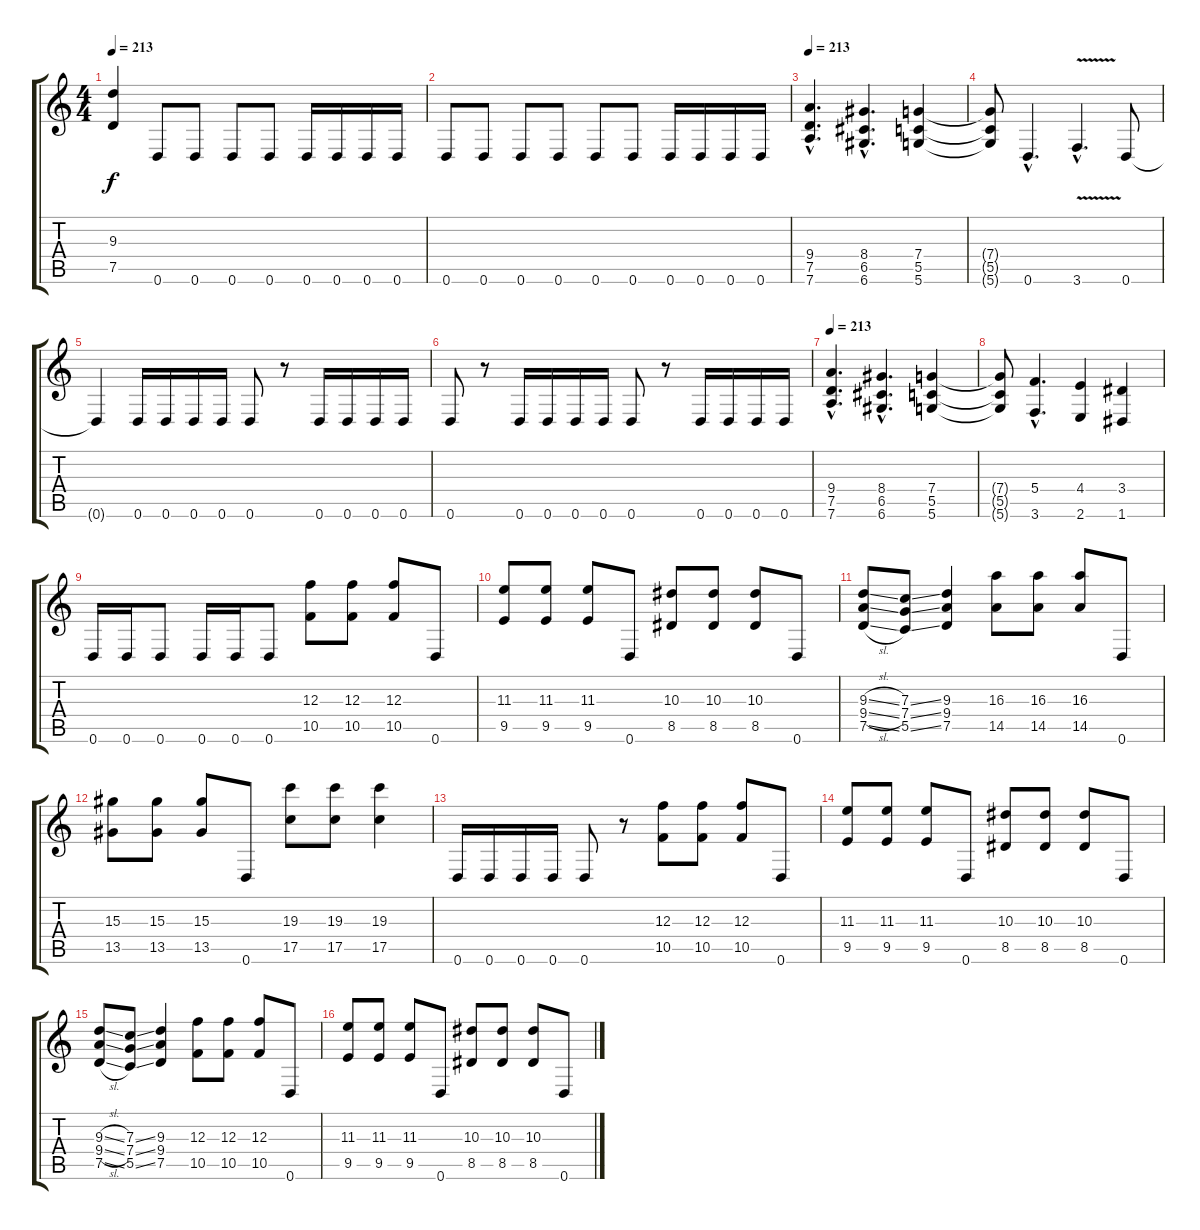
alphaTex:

\track "" {instrument distortionguitar}
\staff {score tabs}
\tuning (D4 A3 F3 C3 G2 D2) {hide}
\ts (4 4)
\tempo 213
\clef g2
\ks c
(9.3 7.5).4{dy f} 0.6.8 0.6.8 0.6.8 0.6.8 0.6.16 0.6.16 0.6.16 0.6.16 |
0.6.8 0.6.8 0.6.8 0.6.8 0.6.8 0.6.8 0.6.16 0.6.16 0.6.16 0.6.16 |
\tempo 213
(9.4{hac} 7.5{hac} 7.6{hac}).4{d} (8.4{hac} 6.5{hac} 6.6{hac}).4{d} (7.4 5.5 5.6).4 |
(7.4{t} 5.5{t} 5.6{t}).8 0.6{hac}.4{d} 3.6{v hac}.4{d} 0.6.8 |
0.6{t}.4 0.6.16 0.6.16 0.6.16 0.6.16 0.6.8 r.8 0.6.16 0.6.16 0.6.16 0.6.16 |
0.6.8 r.8 0.6.16 0.6.16 0.6.16 0.6.16 0.6.8 r.8 0.6.16 0.6.16 0.6.16 0.6.16 |
\tempo 213
(9.4{hac} 7.5{hac} 7.6{hac}).4{d} (8.4{hac} 6.5{hac} 6.6{hac}).4{d} (7.4 5.5 5.6).4 |
(7.4{t} 5.5{t} 5.6{t}).8 (5.4{hac} 3.6{hac}).4{d} (4.4 2.6).4 (3.4 1.6).4 |
0.6.16 0.6.16 0.6.8 0.6.16 0.6.16 0.6.8 (12.3 10.5).8 (12.3 10.5).8 (12.3 10.5).8 0.6.8 |
(11.3 9.5).8 (11.3 9.5).8 (11.3 9.5).8 0.6.8 (10.3 8.5).8 (10.3 8.5).8 (10.3 8.5).8 0.6.8 |
(9.3{sl} 9.4{sl} 7.5{sl}).8 (7.3{ss} 7.4{ss} 5.5{ss}).8 (9.3 9.4 7.5).4 (16.3 14.5).8 (16.3 14.5).8 (16.3 14.5).8 0.6.8 |
(15.3 13.5).8 (15.3 13.5).8 (15.3 13.5).8 0.6.8 (19.3 17.5).8 (19.3 17.5).8 (19.3 17.5).4 |
0.6.16 0.6.16 0.6.16 0.6.16 0.6.8 r.8 (12.3 10.5).8 (12.3 10.5).8 (12.3 10.5).8 0.6.8 |
(11.3 9.5).8 (11.3 9.5).8 (11.3 9.5).8 0.6.8 (10.3 8.5).8 (10.3 8.5).8 (10.3 8.5).8 0.6.8 |
(9.3{sl} 9.4{sl} 7.5{sl}).8 (7.3{ss} 7.4{ss} 5.5{ss}).8 (9.3 9.4 7.5).4 (12.3 10.5).8 (12.3 10.5).8 (12.3 10.5).8 0.6.8 |
(11.3 9.5).8 (11.3 9.5).8 (11.3 9.5).8 0.6.8 (10.3 8.5).8 (10.3 8.5).8 (10.3 8.5).8 0.6.8
